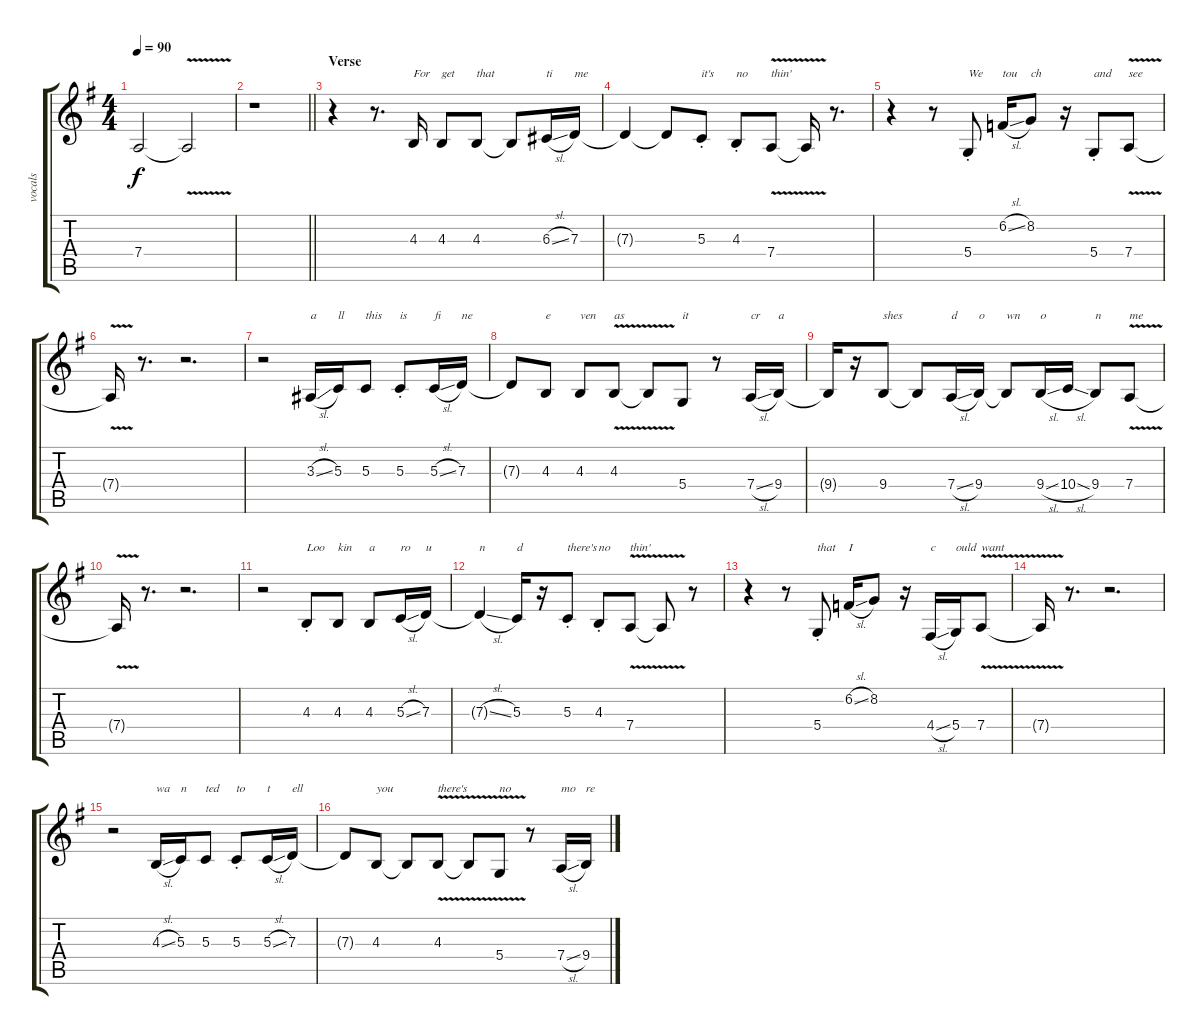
\track ("vocals" "vocals") {instrument lead2sawtooth}
\staff {score tabs}
\tuning (E4 B3 G3 D3 A2 E2) {hide}
\ts (4 4)
\tempo 90
\clef g2
\ks g
7.4{t}.2{dy f} 7.4{v t}.2 |
\barLineRight lightlight
r.1 |
\section ("" "Verse")
r.4 r.8{d} 4.3.16{txt "For"} 4.3.8{txt "get"} 4.3.8{txt "that"} 4.3{t}.8 6.3{sl}.16{txt "ti"} 7.3.16{txt "me"} |
7.3{t}.4 7.3{t}.8 5.3{st}.8{txt "it's"} 4.3{st}.8{txt "no"} 7.4{v}.8{txt "thin'"} 7.4{t}.16 r.8{d} |
r.4 r.8 5.4{st}.8{txt "We"} 6.2{sl}.16{txt "tou"} 8.2.8{txt "ch"} r.16 5.4{st}.8{txt "and"} 7.4{v}.8{txt "see"} |
7.4{t}.16 r.8{d} r.2{d} |
r.2 3.3{sl}.16{txt "a"} 5.3.16{txt "ll"} 5.3.8{txt "this"} 5.3{st}.8{txt "is"} 5.3{sl}.16{txt "fi"} 7.3.16{txt "ne"} |
7.3{t}.8 4.3.8{txt "e"} 4.3.8{txt "ven"} 4.3{v}.8{txt "as"} 4.3{t}.8 5.4.8{txt "it"} r.8 7.4{sl}.16{txt "cr"} 9.4.16{txt "a"} |
9.4{t}.16 r.16 9.4.8{txt "shes"} 9.4{t}.8 7.4{sl}.16{txt "d"} 9.4.16{txt "o"} 9.4{t}.8{txt "wn"} 9.4{sl}.16{txt "o"} 10.4{sl}.16 9.4.8{txt "n"} 7.4{v}.8{txt "me"} |
7.4{t}.16 r.8{d} r.2{d} |
r.2 4.3{st}.8{txt "Loo"} 4.3.8{txt "kin"} 4.3.8{txt "a"} 5.3{sl}.16{txt "ro"} 7.3.16{txt "u"} |
7.3{sl t}.4{txt "n"} 5.3.16{txt "d"} r.16 5.3{st}.8{txt "there's"} 4.3{st}.8{txt "no"} 7.4{v}.8{txt "thin'"} 7.4{t}.8 r.8 |
r.4 r.8 5.4{st}.8{txt "that"} 6.2{sl}.16{txt "I"} 8.2.8 r.16 4.4{sl}.16{txt "c"} 5.4.16{txt "ould"} 7.4{v}.8{txt "want"} |
7.4{t}.16 r.8{d} r.2{d} |
r.2 4.3{sl}.16{txt "wa"} 5.3.16{txt "n"} 5.3.8{txt "ted"} 5.3{st}.8{txt "to"} 5.3{sl}.16{txt "t"} 7.3.16{txt "ell"} |
7.3{t}.8 4.3.8{txt "you"} 4.3{t}.8 4.3{v}.8{txt "there's"} 4.3{t}.8 5.4{v}.8{txt "no"} r.8 7.4{sl}.16{txt "mo"} 9.4.16{txt "re"}
